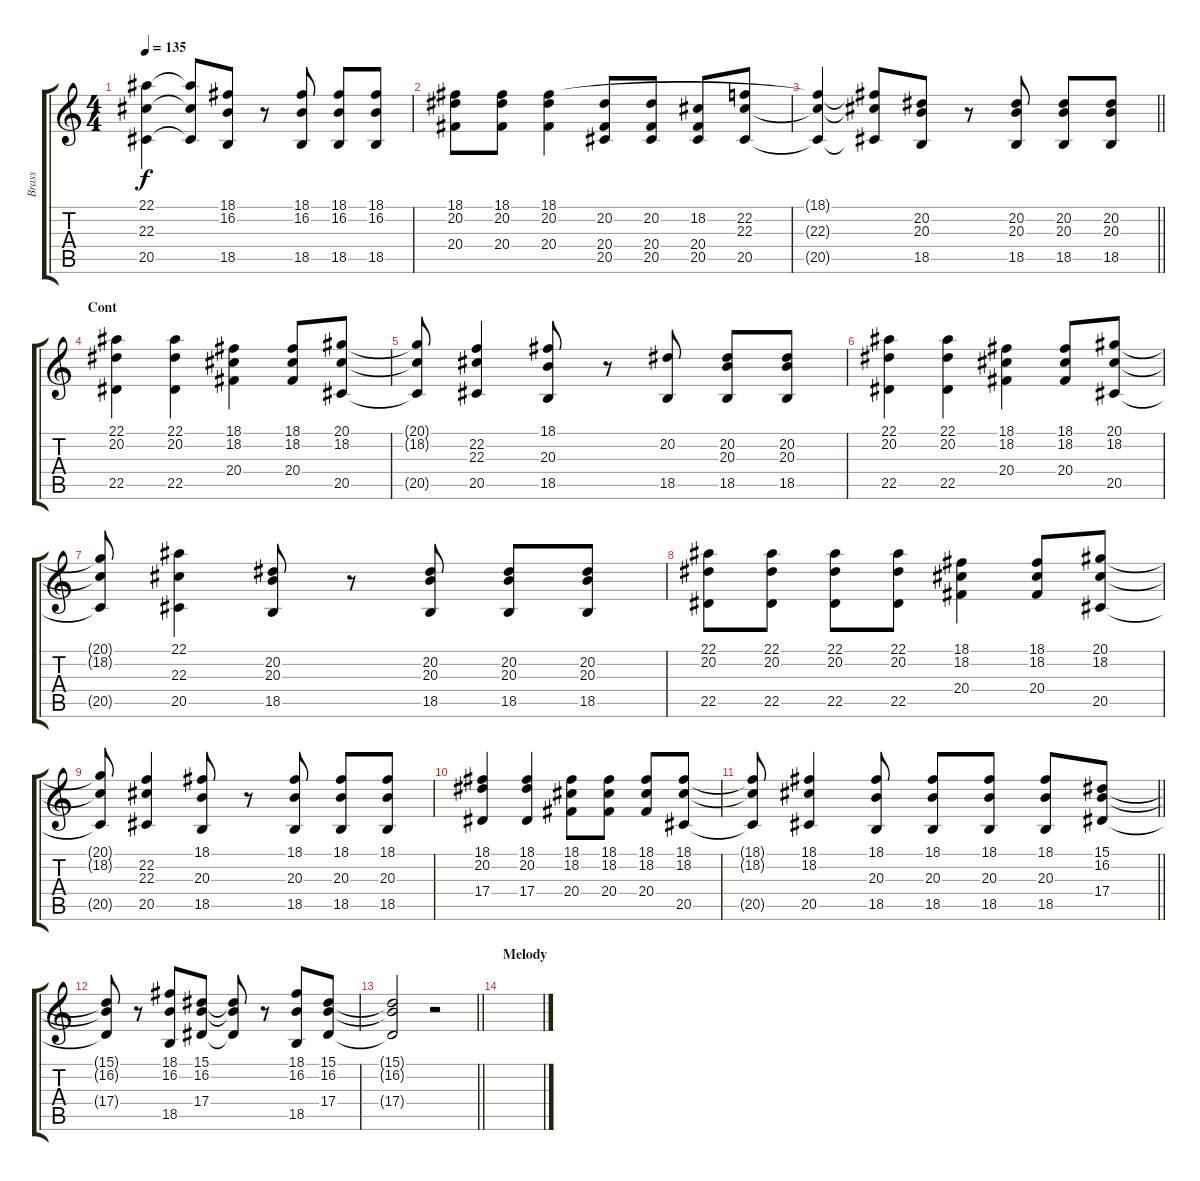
\track ("Brass" "Brass") {instrument brasssection}
\staff {score tabs}
\tuning (C4 G3 Eb3 Bb2 F2 C2) {hide}
\ts (4 4)
\tempo 135
\clef g2
\ks c
(22.1{t} 22.3{t} 20.5{t}).4{dy f} (22.1{t} 22.3{t} 20.5{t}).8 (18.1 16.2 18.5).8 r.8 (18.1 16.2 18.5).8 (18.1 16.2 18.5).8 (18.1 16.2 18.5).8 |
(18.1 20.2 20.4).8 (18.1 20.2 20.4).8 (18.1 20.2 20.4).4 (20.2 20.4 20.5).8 (20.2 20.4 20.5).8 (18.2 20.4 20.5).8 (22.2 22.3 20.5).8 |
\barLineRight lightlight
(18.1{t} 22.3{t} 20.5{t}).4 (18.1{t} 22.3{t} 20.5{t}).8 (20.2 20.3 18.5).8 r.8 (20.2 20.3 18.5).8 (20.2 20.3 18.5).8 (20.2 20.3 18.5).8 |
\section ("" "Cont")
(22.1 20.2 22.5).4 (22.1 20.2 22.5).4 (18.1 18.2 20.4).4 (18.1 18.2 20.4).8 (20.1 18.2 20.5).8 |
(20.1{t} 18.2{t} 20.5{t}).8 (22.2 22.3 20.5).4 (18.1 20.3 18.5).8 r.8 (20.2 18.5).8 (20.2 20.3 18.5).8 (20.2 20.3 18.5).8 |
(22.1 20.2 22.5).4 (22.1 20.2 22.5).4 (18.1 18.2 20.4).4 (18.1 18.2 20.4).8 (20.1 18.2 20.5).8 |
(20.1{t} 18.2{t} 20.5{t}).8 (22.1 22.3 20.5).4 (20.2 20.3 18.5).8 r.8 (20.2 20.3 18.5).8 (20.2 20.3 18.5).8 (20.2 20.3 18.5).8 |
(22.1 20.2 22.5).8 (22.1 20.2 22.5).8 (22.1 20.2 22.5).8 (22.1 20.2 22.5).8 (18.1 18.2 20.4).4 (18.1 18.2 20.4).8 (20.1 18.2 20.5).8 |
(20.1{t} 18.2{t} 20.5{t}).8 (22.2 22.3 20.5).4 (18.1 20.3 18.5).8 r.8 (18.1 20.3 18.5).8 (18.1 20.3 18.5).8 (18.1 20.3 18.5).8 |
(18.1 20.2 17.4).4 (18.1 20.2 17.4).4 (18.1 18.2 20.4).8 (18.1 18.2 20.4).8 (18.1 18.2 20.4).8 (18.1 18.2 20.5).8 |
\barLineRight lightlight
(18.1{t} 18.2{t} 20.5{t}).8 (18.1 18.2 20.5).4 (18.1 20.3 18.5).8 (18.1 20.3 18.5).8 (18.1 20.3 18.5).8 (18.1 20.3 18.5).8 (15.1 16.2 17.4).8 |
(15.1{t} 16.2{t} 17.4{t}).8 r.8 (18.1 16.2 18.5).8 (15.1 16.2 17.4).8 (15.1{t} 16.2{t} 17.4{t}).8 r.8 (18.1 16.2 18.5).8 (15.1 16.2 17.4).8 |
\barLineRight lightlight
(15.1{t} 16.2{t} 17.4{t}).2 r.2 |
\section ("" "Melody")
